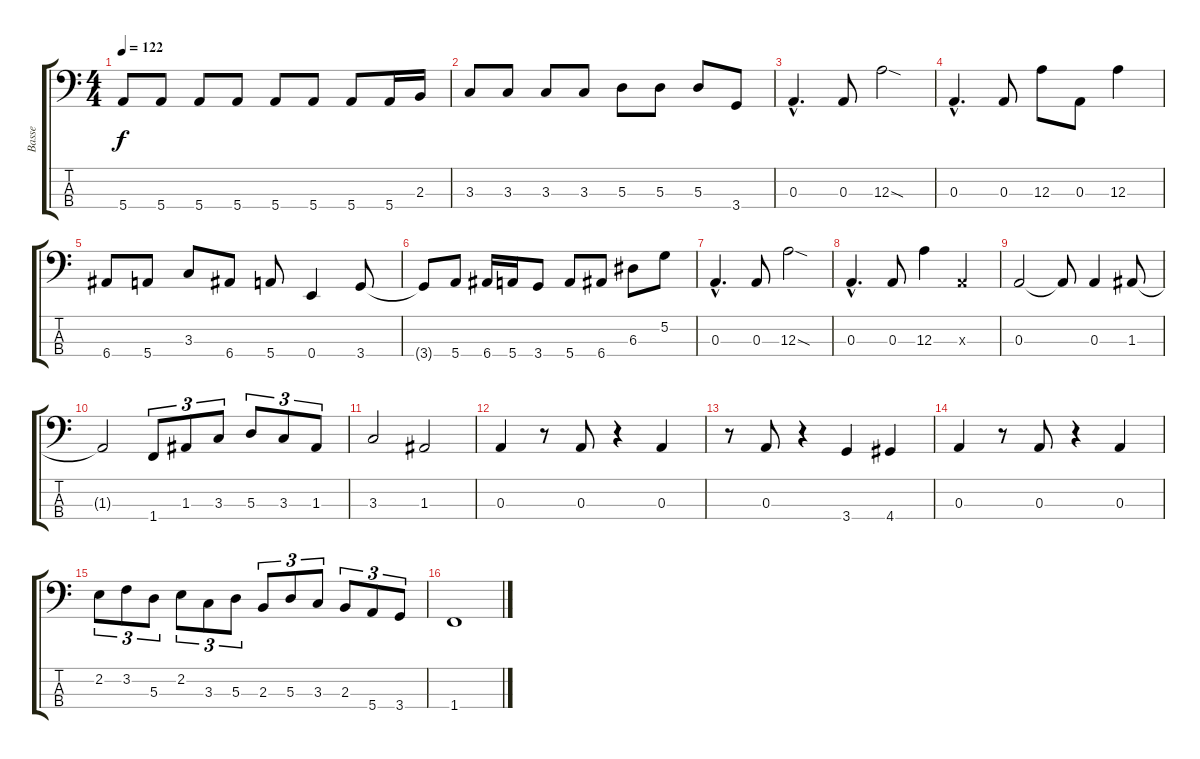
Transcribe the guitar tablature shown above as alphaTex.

\track ("Basse" "Basse") {instrument electricbasspick}
\staff {score tabs}
\tuning (G2 D2 A1 E1) {hide}
\ts (4 4)
\tempo 122
\clef f4
\ks c
5.4.8{dy f} 5.4.8 5.4.8 5.4.8 5.4.8 5.4.8 5.4.8 5.4.16 2.3.16 |
3.3.8 3.3.8 3.3.8 3.3.8 5.3.8 5.3.8 5.3.8 3.4.8 |
0.3{hac}.4{d} 0.3.8 12.3{sod}.2 |
0.3{hac}.4{d} 0.3.8 12.3.8 0.3.8 12.3.4 |
6.4.8 5.4.8 3.3.8 6.4.8 5.4.8 0.4.4 3.4.8 |
3.4{t}.8 5.4.8 6.4.16 5.4.16 3.4.8 5.4.8 6.4.8 6.3.8 5.2.8 |
0.3{hac}.4{d} 0.3.8 12.3{sod}.2 |
0.3{hac}.4{d} 0.3.8 12.3.4 0.3{x}.4 |
0.3.2 0.3{t}.8 0.3.4 1.3.8 |
1.3{t}.2 1.4.8{tu (3 2)} 1.3.8{tu (3 2)} 3.3.8{tu (3 2)} 5.3.8{tu (3 2)} 3.3.8{tu (3 2)} 1.3.8{tu (3 2)} |
3.3.2 1.3.2 |
0.3.4 r.8 0.3.8 r.4 0.3.4 |
r.8 0.3.8 r.4 3.4.4 4.4.4 |
0.3.4 r.8 0.3.8 r.4 0.3.4 |
2.2.8{tu (3 2)} 3.2.8{tu (3 2)} 5.3.8{tu (3 2)} 2.2.8{tu (3 2)} 3.3.8{tu (3 2)} 5.3.8{tu (3 2)} 2.3.8{tu (3 2)} 5.3.8{tu (3 2)} 3.3.8{tu (3 2)} 2.3.8{tu (3 2)} 5.4.8{tu (3 2)} 3.4.8{tu (3 2)} |
1.4.1
